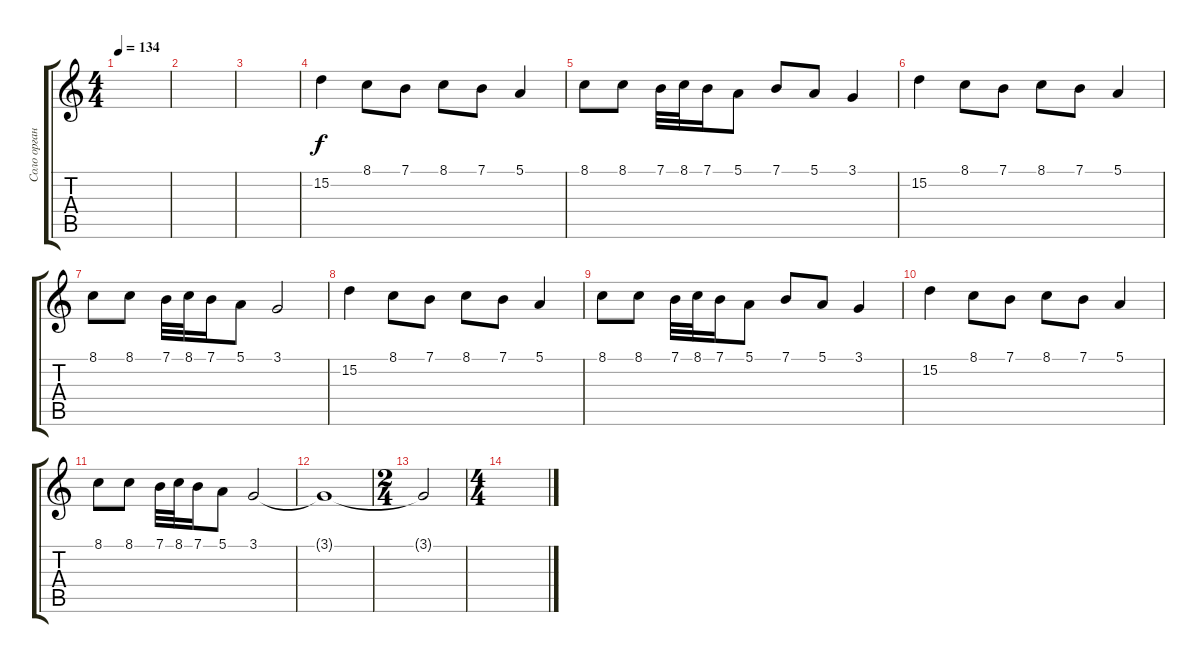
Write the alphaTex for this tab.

\track ("Соло орган" "Соло орган") {instrument churchorgan}
\staff {score tabs}
\tuning (E4 B3 G3 D3 A2 E2) {hide}
\ts (4 4)
\tempo 134
\clef g2
\ks c
|
|
|
15.2.4 8.1.8 7.1.8 8.1.8 7.1.8 5.1.4 |
8.1.8 8.1.8 7.1.32 8.1.32 7.1.16 5.1.8 7.1.8 5.1.8 3.1.4 |
15.2.4 8.1.8 7.1.8 8.1.8 7.1.8 5.1.4 |
8.1.8 8.1.8 7.1.32 8.1.32 7.1.16 5.1.8 3.1.2 |
15.2.4 8.1.8 7.1.8 8.1.8 7.1.8 5.1.4 |
8.1.8 8.1.8 7.1.32 8.1.32 7.1.16 5.1.8 7.1.8 5.1.8 3.1.4 |
15.2.4 8.1.8 7.1.8 8.1.8 7.1.8 5.1.4 |
8.1.8 8.1.8 7.1.32 8.1.32 7.1.16 5.1.8 3.1.2 |
3.1{t}.1 |
\ts (2 4)
3.1{t}.2 |
\ts (4 4)
